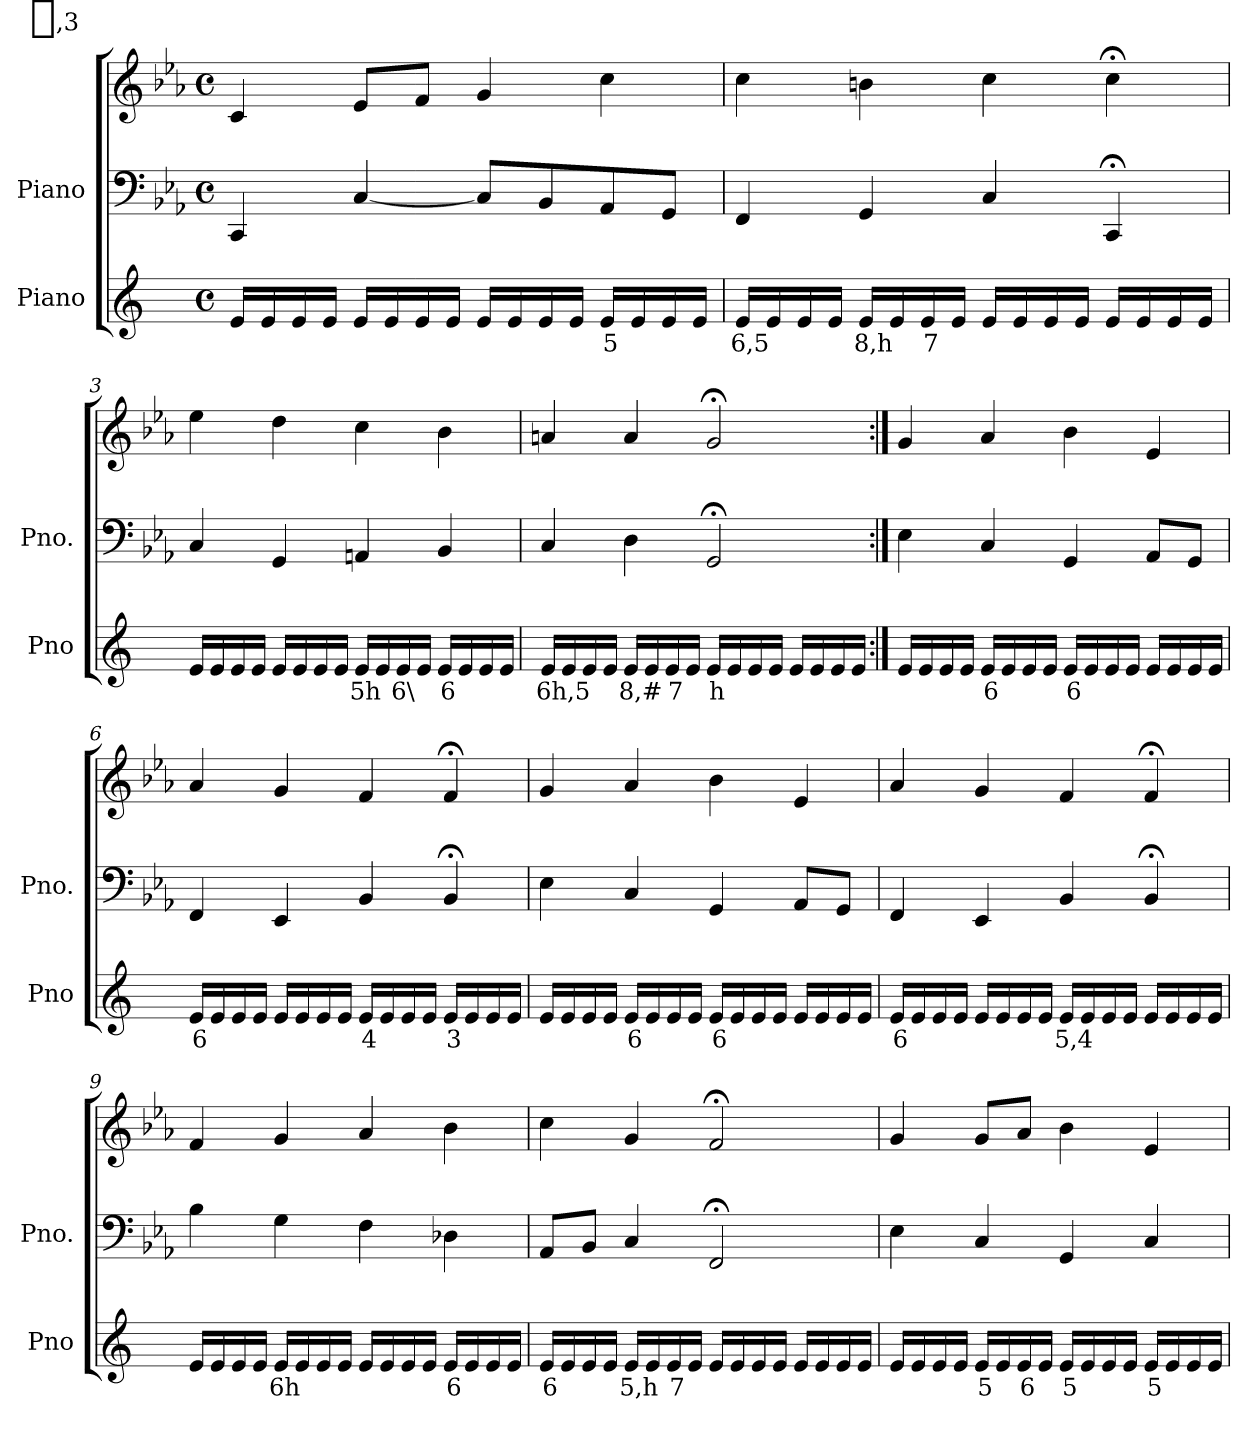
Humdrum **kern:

**kern	**text	**kern	**kern
*part2	*part2	*part1	*part1
*staff3	*staff3	*staff2	*staff1
*I"Piano	*	*I"Piano	*
*I'Pno	*	*I'Pno.	*
*clefG2	*	*clefF4	*clefG2
*k[]	*	*k[b-e-a-]	*k[b-e-a-]
*M4/4	*	*M4/4	*M4/4
*met(c)	*	*met(c)	*met(c)
=1	=1	=1	=1
16e/LL	.	4CC/	4c/
16e/	.	.	.
16e/	.	.	.
16e/JJ	.	.	.
16e/LL	.	[4C/	8e-/L
16e/	.	.	.
16e/	.	.	8f/J
16e/JJ	.	.	.
16e/LL	.	8C/L]	4g/
16e/	.	.	.
16e/	.	8BB-/	.
16e/JJ	.	.	.
!	!LO:LY:b	!	!
16e/LL	5	8AA-/	4cc\
16e/	.	.	.
16e/	.	8GG/J	.
16e/JJ	.	.	.
=2	=2	=2	=2
!	!LO:LY:b	!	!
16e/LL	6,5	4FF/	4cc\
16e/	.	.	.
16e/	.	.	.
16e/JJ	.	.	.
!	!LO:LY:b	!	!
16e/LL	8,h	4GG/	4bn\
16e/	.	.	.
!	!LO:LY:b	!	!
16e/	7	.	.
16e/JJ	.	.	.
16e/LL	.	4C/	4cc\
16e/	.	.	.
16e/	.	.	.
16e/JJ	.	.	.
16e/LL	.	4CC;</	4cc;<\
16e/	.	.	.
16e/	.	.	.
16e/JJ	.	.	.
=3	=3	=3	=3
16e/LL	.	4C/	4ee-\
16e/	.	.	.
16e/	.	.	.
16e/JJ	.	.	.
16e/LL	.	4GG/	4dd\
16e/	.	.	.
16e/	.	.	.
16e/JJ	.	.	.
!	!LO:LY:b	!	!
16e/LL	5h	4AAn/	4cc\
16e/	.	.	.
!	!LO:LY:b	!	!
16e/	6\	.	.
16e/JJ	.	.	.
!	!LO:LY:b	!	!
16e/LL	6	4BB-/	4b-\
16e/	.	.	.
16e/	.	.	.
16e/JJ	.	.	.
=4	=4	=4	=4
!	!LO:LY:b	!	!
16e/LL	6h,5	4C/	4an/
16e/	.	.	.
16e/	.	.	.
16e/JJ	.	.	.
!	!LO:LY:b	!	!
16e/LL	8,#	4D\	4a/
16e/	.	.	.
!	!LO:LY:b	!	!
16e/	7	.	.
16e/JJ	.	.	.
!	!LO:LY:b	!	!
16e/LL	h	2GG;</	2g;</
16e/	.	.	.
16e/	.	.	.
16e/JJ	.	.	.
16e/LL	.	.	.
16e/	.	.	.
16e/	.	.	.
16e/JJ	.	.	.
=5:|!	=5:|!	=5:|!	=5:|!
16e/LL	.	4E-\	4g/
16e/	.	.	.
16e/	.	.	.
16e/JJ	.	.	.
!	!LO:LY:b	!	!
16e/LL	6	4C/	4a-/
16e/	.	.	.
16e/	.	.	.
16e/JJ	.	.	.
!	!LO:LY:b	!	!
16e/LL	6	4GG/	4b-\
16e/	.	.	.
16e/	.	.	.
16e/JJ	.	.	.
16e/LL	.	8AA-/L	4e-/
16e/	.	.	.
16e/	.	8GG/J	.
16e/JJ	.	.	.
=6	=6	=6	=6
!	!LO:LY:b	!	!
16e/LL	6	4FF/	4a-/
16e/	.	.	.
16e/	.	.	.
16e/JJ	.	.	.
16e/LL	.	4EE-/	4g/
16e/	.	.	.
16e/	.	.	.
16e/JJ	.	.	.
!	!LO:LY:b	!	!
16e/LL	4	4BB-/	4f/
16e/	.	.	.
16e/	.	.	.
16e/JJ	.	.	.
!	!LO:LY:b	!	!
16e/LL	3	4BB-;</	4f;</
16e/	.	.	.
16e/	.	.	.
16e/JJ	.	.	.
=7	=7	=7	=7
16e/LL	.	4E-\	4g/
16e/	.	.	.
16e/	.	.	.
16e/JJ	.	.	.
!	!LO:LY:b	!	!
16e/LL	6	4C/	4a-/
16e/	.	.	.
16e/	.	.	.
16e/JJ	.	.	.
!	!LO:LY:b	!	!
16e/LL	6	4GG/	4b-\
16e/	.	.	.
16e/	.	.	.
16e/JJ	.	.	.
16e/LL	.	8AA-/L	4e-/
16e/	.	.	.
16e/	.	8GG/J	.
16e/JJ	.	.	.
=8	=8	=8	=8
!	!LO:LY:b	!	!
16e/LL	6	4FF/	4a-/
16e/	.	.	.
16e/	.	.	.
16e/JJ	.	.	.
16e/LL	.	4EE-/	4g/
16e/	.	.	.
16e/	.	.	.
16e/JJ	.	.	.
!	!LO:LY:b	!	!
16e/LL	5,4	4BB-/	4f/
16e/	.	.	.
16e/	.	.	.
16e/JJ	.	.	.
!	!LO:LY:b	!	!
16e/LL	_,3	4BB-;</	4f;</
16e/	.	.	.
16e/	.	.	.
16e/JJ	.	.	.
=9	=9	=9	=9
16e/LL	.	4B-\	4f/
16e/	.	.	.
16e/	.	.	.
16e/JJ	.	.	.
!	!LO:LY:b	!	!
16e/LL	6h	4G\	4g/
16e/	.	.	.
16e/	.	.	.
16e/JJ	.	.	.
16e/LL	.	4F\	4a-/
16e/	.	.	.
16e/	.	.	.
16e/JJ	.	.	.
!	!LO:LY:b	!	!
16e/LL	6	4D-X\	4b-\
16e/	.	.	.
16e/	.	.	.
16e/JJ	.	.	.
=10	=10	=10	=10
!	!LO:LY:b	!	!
16e/LL	6	8AA-/L	4cc\
16e/	.	.	.
16e/	.	8BB-/J	.
16e/JJ	.	.	.
!	!LO:LY:b	!	!
16e/LL	5,h	4C/	4g/
16e/	.	.	.
!	!LO:LY:b	!	!
16e/	7	.	.
16e/JJ	.	.	.
16e/LL	.	2FF;</	2f;</
16e/	.	.	.
16e/	.	.	.
16e/JJ	.	.	.
16e/LL	.	.	.
16e/	.	.	.
16e/	.	.	.
16e/JJ	.	.	.
=11	=11	=11	=11
16e/LL	.	4E-\	4g/
16e/	.	.	.
16e/	.	.	.
16e/JJ	.	.	.
!	!LO:LY:b	!	!
16e/LL	5	4C/	8g/L
16e/	.	.	.
!	!LO:LY:b	!	!
16e/	6	.	8a-/J
16e/JJ	.	.	.
!	!LO:LY:b	!	!
16e/LL	5	4GG/	4b-\
16e/	.	.	.
16e/	.	.	.
16e/JJ	.	.	.
!	!LO:LY:b	!	!
16e/LL	5	4C/	4e-/
16e/	.	.	.
16e/	.	.	.
16e/JJ	.	.	.
=	=	=	=
*-	*-	*-	*-
